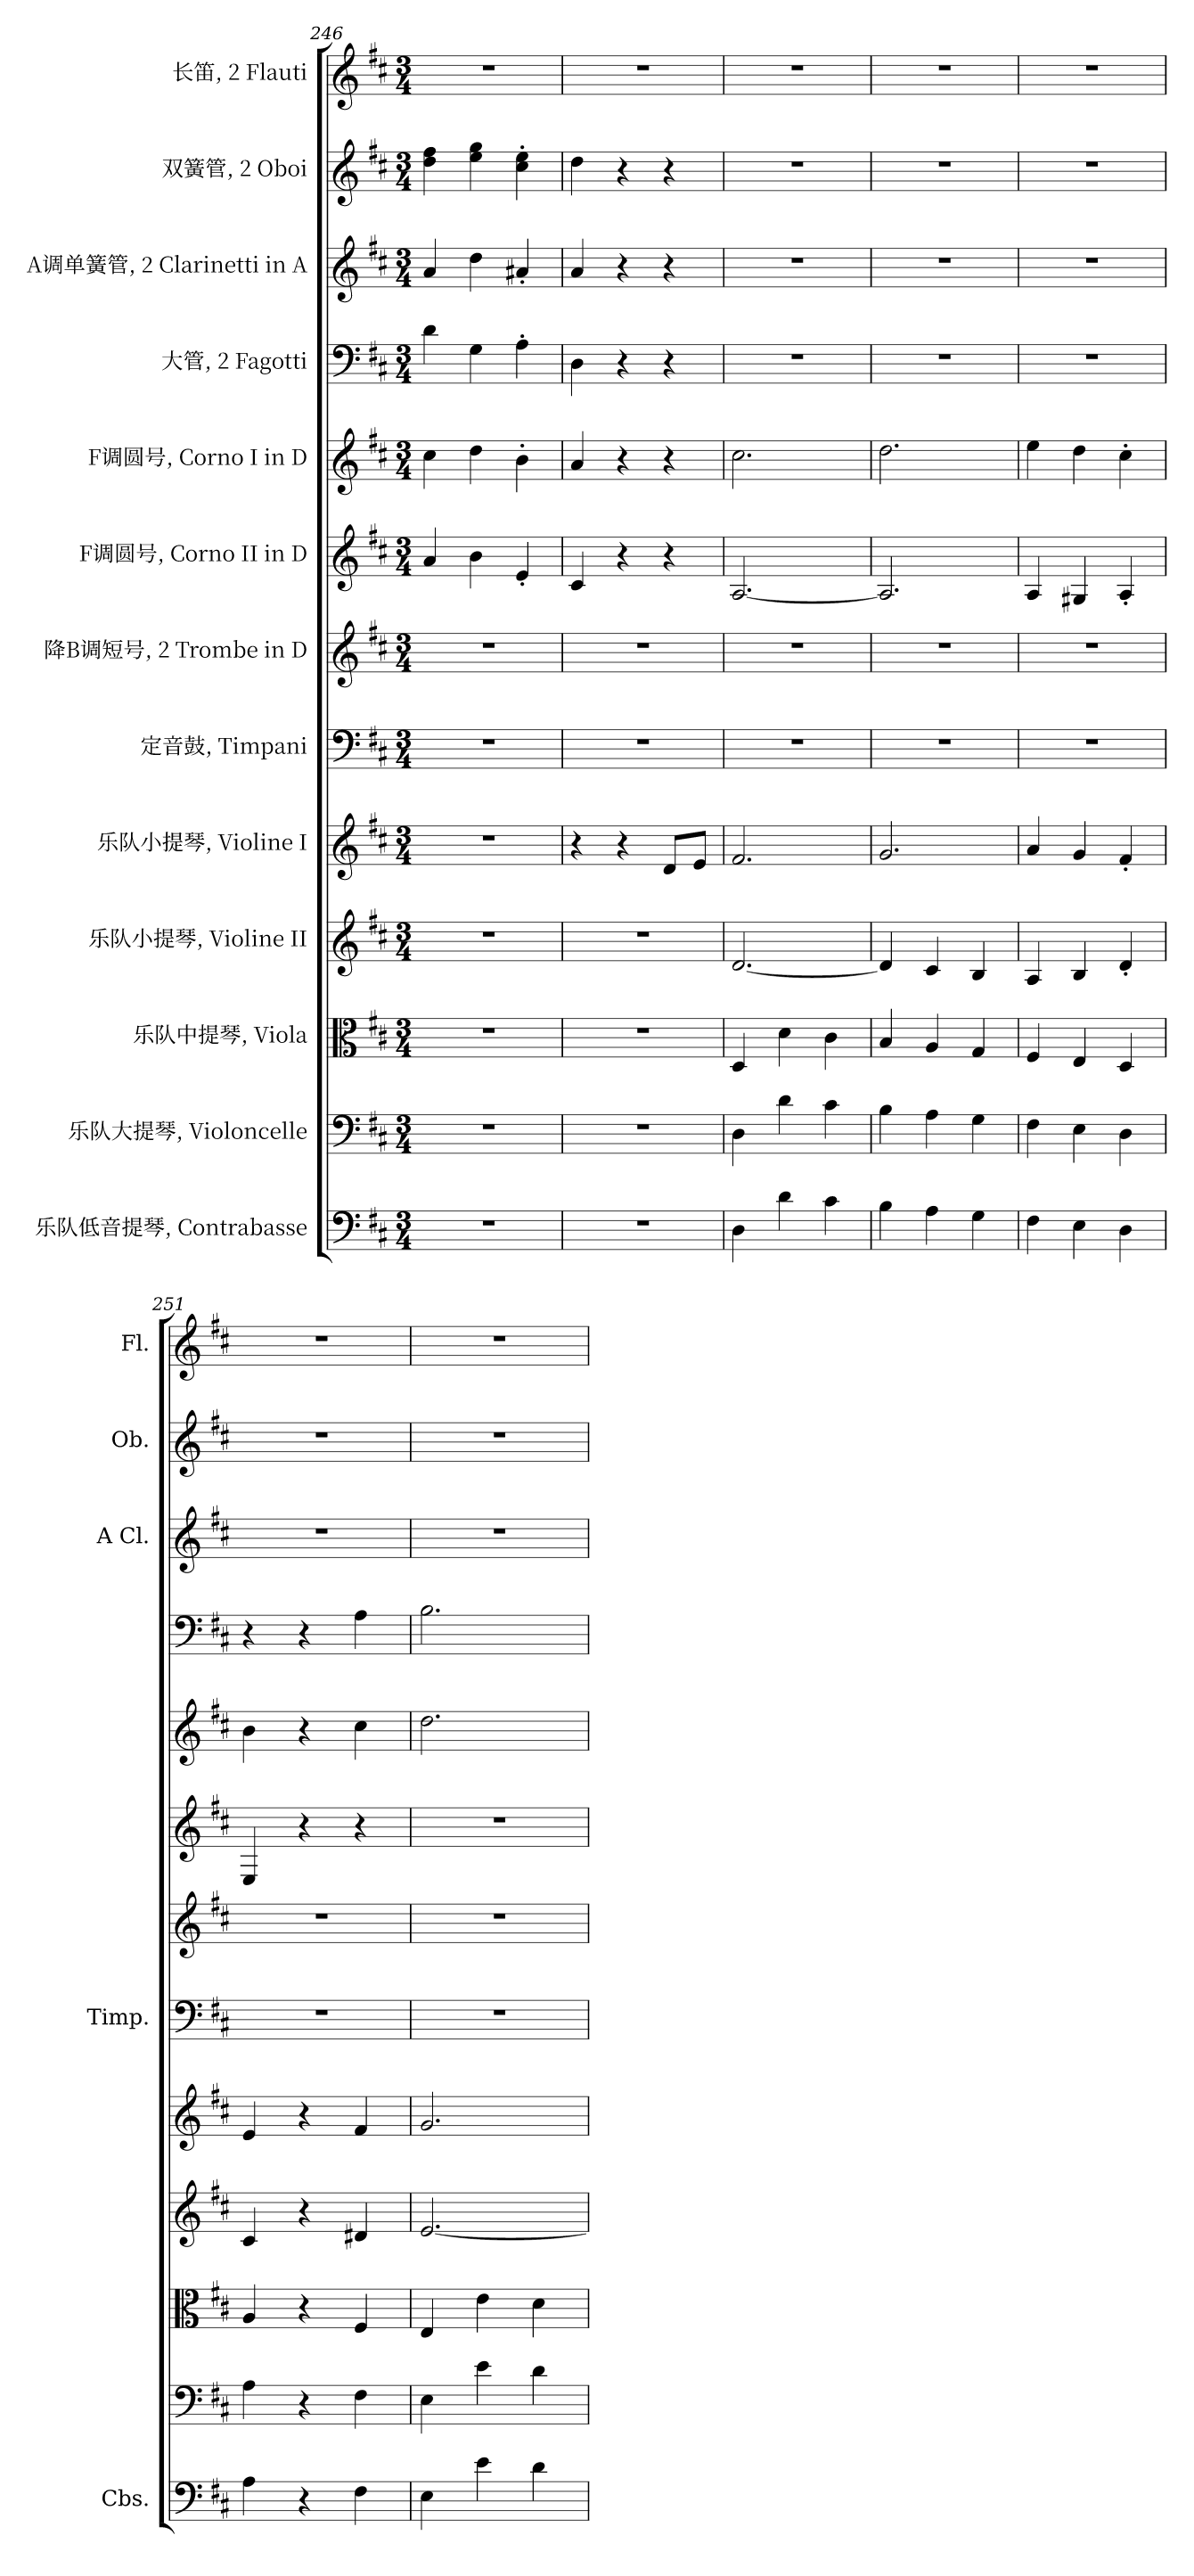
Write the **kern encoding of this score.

**kern	**kern	**kern	**kern	**kern	**kern	**kern	**kern	**kern	**kern	**kern	**kern	**kern
*part13	*part12	*part11	*part10	*part9	*part8	*part7	*part6	*part5	*part4	*part3	*part2	*part1
*staff13	*staff12	*staff11	*staff10	*staff9	*staff8	*staff7	*staff6	*staff5	*staff4	*staff3	*staff2	*staff1
*I"乐队低音提琴, Contrabasse	*I"乐队大提琴, Violoncelle	*I"乐队中提琴, Viola	*I"乐队小提琴, Violine II	*I"乐队小提琴, Violine I	*I"定音鼓, Timpani	*I"降B调短号, 2 Trombe in D	*I"F调圆号, Corno II in D	*I"F调圆号, Corno I in D	*I"大管, 2 Fagotti	*I"A调单簧管, 2 Clarinetti in A	*I"双簧管, 2 Oboi	*I"长笛, 2 Flauti
*I'Cbs.	*	*	*	*	*I'Timp.	*	*	*	*	*I'A Cl.	*I'Ob.	*I'Fl.
*clefF4	*clefF4	*clefC3	*clefG2	*clefG2	*clefF4	*clefG2	*clefG2	*clefG2	*clefF4	*clefG2	*clefG2	*clefG2
*ITrd7c12	*	*	*	*	*	*ITrd1c2	*ITrd4c7	*ITrd4c7	*	*ITrd2c3	*	*
*k[f#c#]	*k[f#c#]	*k[f#c#]	*k[f#c#]	*k[f#c#]	*k[f#c#]	*k[]	*k[f#]	*k[f#]	*k[f#c#]	*k[f#c#g#d#a#]	*k[f#c#]	*k[f#c#]
*M3/4	*M3/4	*M3/4	*M3/4	*M3/4	*M3/4	*M3/4	*M3/4	*M3/4	*M3/4	*M3/4	*M3/4	*M3/4
*MM267	*MM267	*MM267	*MM267	*MM267	*MM267	*MM267	*MM267	*MM267	*MM267	*MM267	*MM267	*MM267
=246	=246	=246	=246	=246	=246	=246	=246	=246	=246	=246	=246	=246
2.r	2.r	2.r	2.r	2.r	2.r	2.r	4d/	4f#\	4d\	4f#/	4dd\ 4ff#\	2.r
.	.	.	.	.	.	.	4e\	4g\	4G\	4b\	4ee\ 4gg\	.
.	.	.	.	.	.	.	4A'/	4e'\	4A'\	4f##X'/	4cc#\' 4ee\'	.
=247	=247	=247	=247	=247	=247	=247	=247	=247	=247	=247	=247	=247
*	*	*	*	*	*	*	*	*	*	*	*	*MM259
2.r	2.r	2.r	2.r	4r	2.r	2.r	4F#/	4d/	4D\	4f#/	4dd\	2.r
.	.	.	.	4r	.	.	4r	4r	4r	4r	4r	.
.	.	.	.	8d/L	.	.	4r	4r	4r	4r	4r	.
.	.	.	.	8e/J	.	.	.	.	.	.	.	.
=248	=248	=248	=248	=248	=248	=248	=248	=248	=248	=248	=248	=248
*	*	*	*	*	*	*	*	*	*	*	*	*MM267
4DD\	4D\	4D/	[2.d/	2.f#/	2.r	2.r	[2.D/	2.f#\	2.r	2.r	2.r	2.r
4D\	4d\	4d\	.	.	.	.	.	.	.	.	.	.
4C#\	4c#\	4c#\	.	.	.	.	.	.	.	.	.	.
=249	=249	=249	=249	=249	=249	=249	=249	=249	=249	=249	=249	=249
*	*	*	*	*	*	*	*	*	*	*	*	*MM267
4BB\	4B\	4B/	4d/]	2.g/	2.r	2.r	2.D/]	2.g\	2.r	2.r	2.r	2.r
4AA\	4A\	4A/	4c#/	.	.	.	.	.	.	.	.	.
4GG\	4G\	4G/	4B/	.	.	.	.	.	.	.	.	.
=250	=250	=250	=250	=250	=250	=250	=250	=250	=250	=250	=250	=250
*	*	*	*	*	*	*	*	*	*	*	*	*MM267
4FF#\	4F#\	4F#/	4A/	4a/	2.r	2.r	4D/	4a\	2.r	2.r	2.r	2.r
4EE\	4E\	4E/	4B/	4g/	.	.	4C#X/	4g\	.	.	.	.
4DD\	4D\	4D/	4d'/	4f#'/	.	.	4D'/	4f#'\	.	.	.	.
!!LO:PB:g=z
=251	=251	=251	=251	=251	=251	=251	=251	=251	=251	=251	=251	=251
*	*	*	*	*	*	*	*	*	*	*	*	*MM267
4AA\	4A\	4A/	4c#/	4e/	2.r	2.r	4AA/	4e\	4r	2.r	2.r	2.r
4r	4r	4r	4r	4r	.	.	4r	4r	4r	.	.	.
4FF#\	4F#\	4F#/	4d#X/	4f#/	.	.	4r	4f#\	4A\	.	.	.
=252	=252	=252	=252	=252	=252	=252	=252	=252	=252	=252	=252	=252
*	*	*	*	*	*	*	*	*	*	*	*	*MM267
4EE\	4E\	4E/	[2.e/	2.g/	2.r	2.r	2.r	2.g\	2.B\	2.r	2.r	2.r
4E\	4e\	4e\	.	.	.	.	.	.	.	.	.	.
4D\	4d\	4d\	.	.	.	.	.	.	.	.	.	.
=	=	=	=	=	=	=	=	=	=	=	=	=
*-	*-	*-	*-	*-	*-	*-	*-	*-	*-	*-	*-	*-
